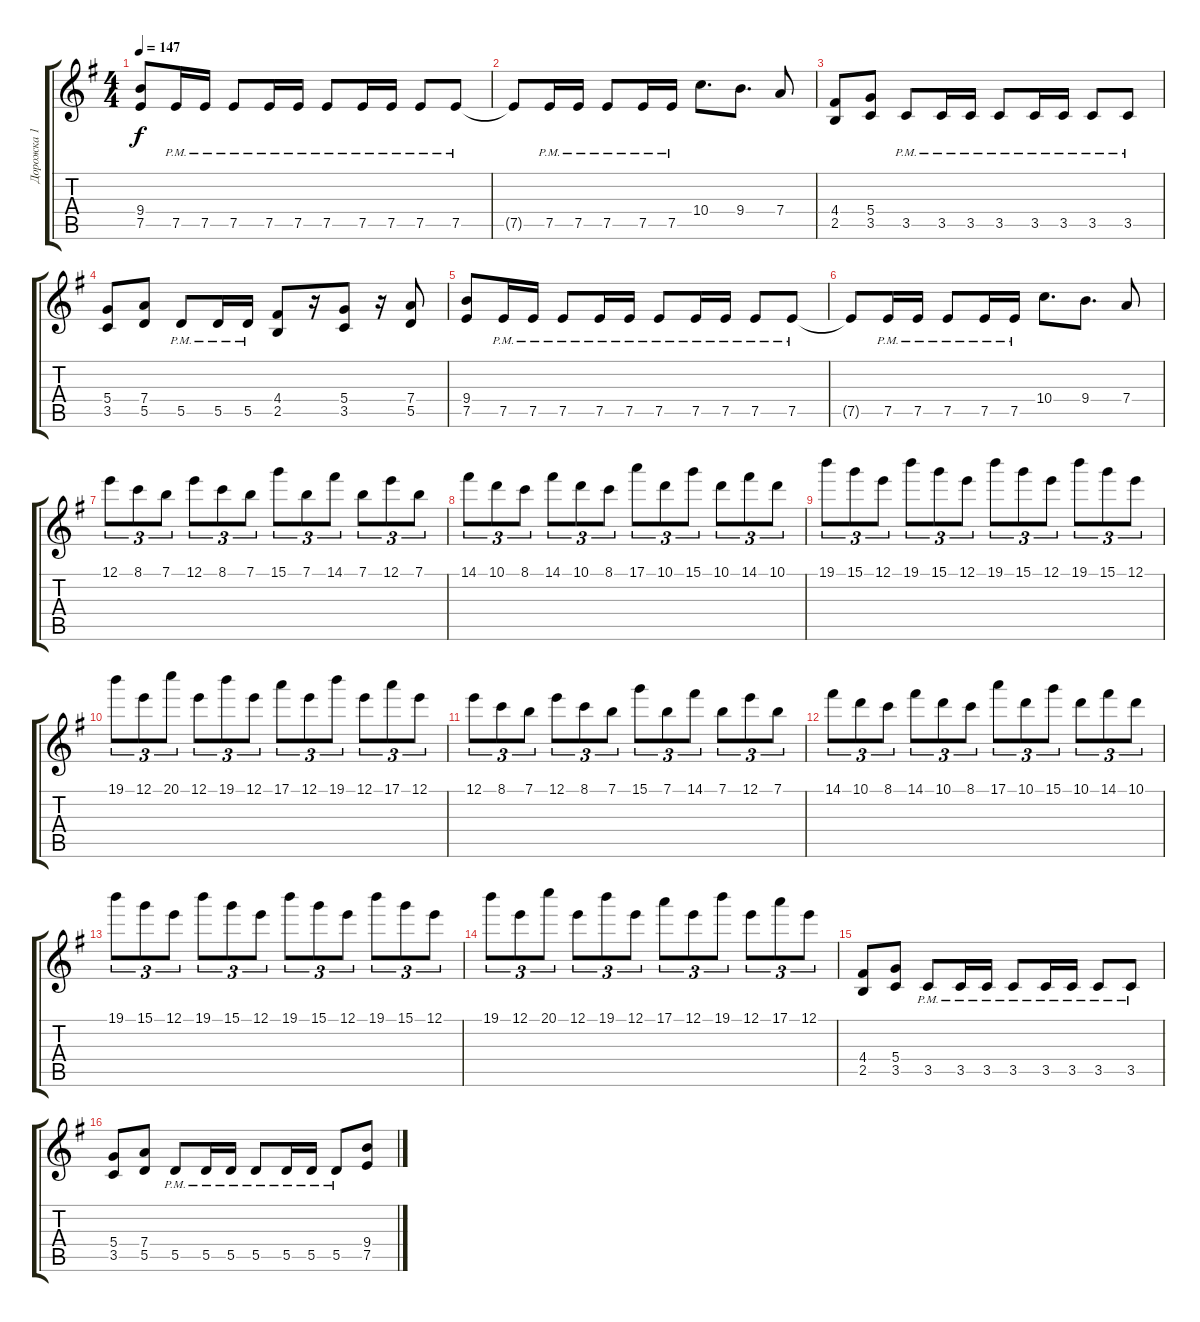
\track ("Дорожка 1" "Дорожка 1") {instrument overdrivenguitar}
\staff {score tabs}
\tuning (E4 B3 G3 D3 A2 E2) {hide}
\ts (4 4)
\tempo 147
\clef g2
\ks eminor
(9.4{t} 7.5{t}).8{dy f} 7.5{pm}.16 7.5{pm}.16 7.5{pm}.8 7.5{pm}.16 7.5{pm}.16 7.5{pm}.8 7.5{pm}.16 7.5{pm}.16 7.5{pm}.8 7.5{pm}.8 |
7.5{t}.8 7.5{pm}.16 7.5{pm}.16 7.5{pm}.8 7.5{pm}.16 7.5{pm}.16 10.4.8{d} 9.4.8{d} 7.4.8 |
(4.4 2.5).8 (5.4 3.5).8 3.5{pm}.8 3.5{pm}.16 3.5{pm}.16 3.5{pm}.8 3.5{pm}.16 3.5{pm}.16 3.5{pm}.8 3.5{pm}.8 |
(5.4 3.5).8 (7.4 5.5).8 5.5{pm}.8 5.5{pm}.16 5.5{pm}.16 (4.4 2.5).8 r.16 (5.4 3.5).8 r.16 (7.4 5.5).8 |
(9.4 7.5).8 7.5{pm}.16 7.5{pm}.16 7.5{pm}.8 7.5{pm}.16 7.5{pm}.16 7.5{pm}.8 7.5{pm}.16 7.5{pm}.16 7.5{pm}.8 7.5{pm}.8 |
7.5{t}.8 7.5{pm}.16 7.5{pm}.16 7.5{pm}.8 7.5{pm}.16 7.5{pm}.16 10.4.8{d} 9.4.8{d} 7.4.8 |
12.1.8{tu (3 2)} 8.1.8{tu (3 2)} 7.1.8{tu (3 2)} 12.1.8{tu (3 2)} 8.1.8{tu (3 2)} 7.1.8{tu (3 2)} 15.1.8{tu (3 2)} 7.1.8{tu (3 2)} 14.1.8{tu (3 2)} 7.1.8{tu (3 2)} 12.1.8{tu (3 2)} 7.1.8{tu (3 2)} |
14.1.8{tu (3 2)} 10.1.8{tu (3 2)} 8.1.8{tu (3 2)} 14.1.8{tu (3 2)} 10.1.8{tu (3 2)} 8.1.8{tu (3 2)} 17.1.8{tu (3 2)} 10.1.8{tu (3 2)} 15.1.8{tu (3 2)} 10.1.8{tu (3 2)} 14.1.8{tu (3 2)} 10.1.8{tu (3 2)} |
19.1.8{tu (3 2)} 15.1.8{tu (3 2)} 12.1.8{tu (3 2)} 19.1.8{tu (3 2)} 15.1.8{tu (3 2)} 12.1.8{tu (3 2)} 19.1.8{tu (3 2)} 15.1.8{tu (3 2)} 12.1.8{tu (3 2)} 19.1.8{tu (3 2)} 15.1.8{tu (3 2)} 12.1.8{tu (3 2)} |
19.1.8{tu (3 2)} 12.1.8{tu (3 2)} 20.1.8{tu (3 2)} 12.1.8{tu (3 2)} 19.1.8{tu (3 2)} 12.1.8{tu (3 2)} 17.1.8{tu (3 2)} 12.1.8{tu (3 2)} 19.1.8{tu (3 2)} 12.1.8{tu (3 2)} 17.1.8{tu (3 2)} 12.1.8{tu (3 2)} |
12.1.8{tu (3 2)} 8.1.8{tu (3 2)} 7.1.8{tu (3 2)} 12.1.8{tu (3 2)} 8.1.8{tu (3 2)} 7.1.8{tu (3 2)} 15.1.8{tu (3 2)} 7.1.8{tu (3 2)} 14.1.8{tu (3 2)} 7.1.8{tu (3 2)} 12.1.8{tu (3 2)} 7.1.8{tu (3 2)} |
14.1.8{tu (3 2)} 10.1.8{tu (3 2)} 8.1.8{tu (3 2)} 14.1.8{tu (3 2)} 10.1.8{tu (3 2)} 8.1.8{tu (3 2)} 17.1.8{tu (3 2)} 10.1.8{tu (3 2)} 15.1.8{tu (3 2)} 10.1.8{tu (3 2)} 14.1.8{tu (3 2)} 10.1.8{tu (3 2)} |
19.1.8{tu (3 2)} 15.1.8{tu (3 2)} 12.1.8{tu (3 2)} 19.1.8{tu (3 2)} 15.1.8{tu (3 2)} 12.1.8{tu (3 2)} 19.1.8{tu (3 2)} 15.1.8{tu (3 2)} 12.1.8{tu (3 2)} 19.1.8{tu (3 2)} 15.1.8{tu (3 2)} 12.1.8{tu (3 2)} |
19.1.8{tu (3 2)} 12.1.8{tu (3 2)} 20.1.8{tu (3 2)} 12.1.8{tu (3 2)} 19.1.8{tu (3 2)} 12.1.8{tu (3 2)} 17.1.8{tu (3 2)} 12.1.8{tu (3 2)} 19.1.8{tu (3 2)} 12.1.8{tu (3 2)} 17.1.8{tu (3 2)} 12.1.8{tu (3 2)} |
(4.4 2.5).8 (5.4 3.5).8 3.5{pm}.8 3.5{pm}.16 3.5{pm}.16 3.5{pm}.8 3.5{pm}.16 3.5{pm}.16 3.5{pm}.8 3.5{pm}.8 |
(5.4 3.5).8 (7.4 5.5).8 5.5{pm}.8 5.5{pm}.16 5.5{pm}.16 5.5{pm}.8 5.5{pm}.16 5.5{pm}.16 5.5{pm}.8 (9.4 7.5).8
